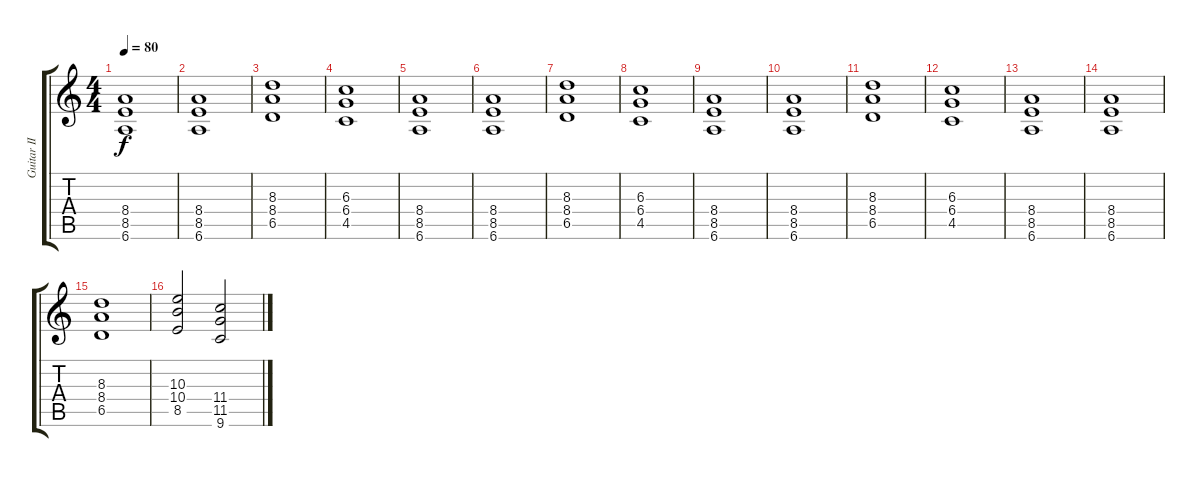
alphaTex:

\track ("Guitar II (Richard Fortus)" "Guitar II ") {instrument distortionguitar}
\staff {score tabs}
\tuning (Eb4 Bb3 Gb3 Db3 Ab2 Eb2) {hide}
\ts (4 4)
\tempo 80
\clef g2
\ks c
(8.4 8.5 6.6).1{dy f} |
(8.4 8.5 6.6).1 |
(8.3 8.4 6.5).1 |
(6.3 6.4 4.5).1 |
(8.4 8.5 6.6).1 |
(8.4 8.5 6.6).1 |
(8.3 8.4 6.5).1 |
(6.3 6.4 4.5).1 |
(8.4 8.5 6.6).1 |
(8.4 8.5 6.6).1 |
(8.3 8.4 6.5).1 |
(6.3 6.4 4.5).1 |
(8.4 8.5 6.6).1 |
(8.4 8.5 6.6).1 |
(8.3 8.4 6.5).1 |
(10.3 10.4 8.5).2 (11.4 11.5 9.6).2
